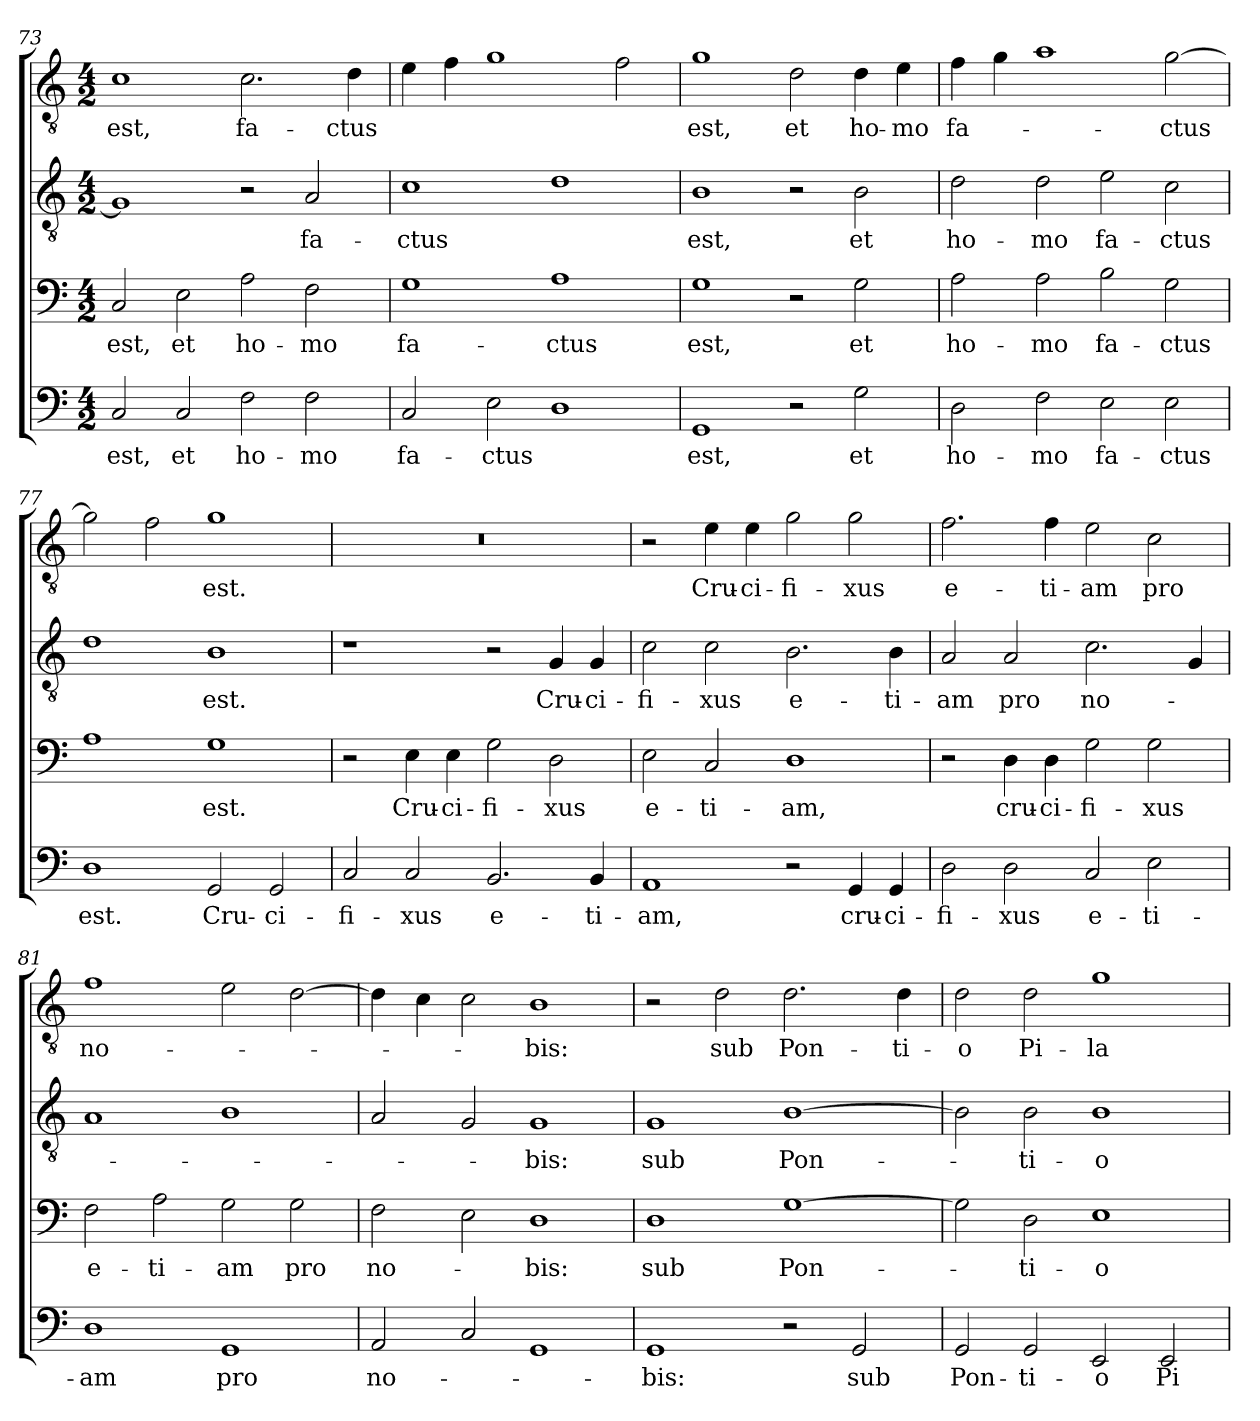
**kern	**text	**kern	**text	**kern	**text	**kern	**text
*part4	*part4	*part3	*part3	*part2	*part2	*part1	*part1
*staff4	*staff4	*staff3	*staff3	*staff2	*staff2	*staff1	*staff1
!!LO:PB:g=z
*clefF4	*	*clefF4	*	*clefGv2	*	*clefGv2	*
*k[]	*	*k[]	*	*k[]	*	*k[]	*
*C:	*	*C:	*	*C:	*	*C:	*
*M4/2	*	*M4/2	*	*M4/2	*	*M4/2	*
=73	=73	=73	=73	=73	=73	=73	=73
!	!LO:LY:b	!	!LO:LY:b	!	!	!	!LO:LY:b
2C/	est,	2C/	est,	1G]	.	1c	est,
!	!LO:LY:b	!	!LO:LY:b	!	!	!	!
2C/	et	2E\	et	.	.	.	.
!	!LO:LY:b	!	!LO:LY:b	!	!	!	!LO:LY:b
2F\	ho-	2A\	ho-	2r	.	2.c\	fa-
!	!LO:LY:b	!	!LO:LY:b	!	!LO:LY:b	!	!
2F\	-mo	2F\	-mo	2A/	fa-	.	.
!	!	!	!	!	!	!	!LO:LY:b
.	.	.	.	.	.	4d\	-ctus
=74	=74	=74	=74	=74	=74	=74	=74
!	!LO:LY:b	!	!LO:LY:b	!	!LO:LY:b	!	!
2C/	fa-	1G	fa-	1c	-ctus	4e\	.
.	.	.	.	.	.	4f\	.
!	!LO:LY:b	!	!	!	!	!	!
2E\	-ctus	.	.	.	.	1g	.
!	!	!	!LO:LY:b	!	!	!	!
1D	.	1A	-ctus	1d	.	.	.
.	.	.	.	.	.	2f\	.
=75	=75	=75	=75	=75	=75	=75	=75
!	!LO:LY:b	!	!LO:LY:b	!	!LO:LY:b	!	!LO:LY:b
1GG	est,	1G	est,	1B	est,	1g	est,
!	!	!	!	!	!	!	!LO:LY:b
2r	.	2r	.	2r	.	2d\	et
!	!LO:LY:b	!	!LO:LY:b	!	!LO:LY:b	!	!LO:LY:b
2G\	et	2G\	et	2B\	et	4d\	ho-
!	!	!	!	!	!	!	!LO:LY:b
.	.	.	.	.	.	4e\	-mo
=76	=76	=76	=76	=76	=76	=76	=76
!	!LO:LY:b	!	!LO:LY:b	!	!LO:LY:b	!	!LO:LY:b
2D\	ho-	2A\	ho-	2d\	ho-	4f\	fa-
.	.	.	.	.	.	4g\	.
!	!LO:LY:b	!	!LO:LY:b	!	!LO:LY:b	!	!
2F\	-mo	2A\	-mo	2d\	-mo	1a	.
!	!LO:LY:b	!	!LO:LY:b	!	!LO:LY:b	!	!
2E\	fa-	2B\	fa-	2e\	fa-	.	.
!	!LO:LY:b	!	!LO:LY:b	!	!LO:LY:b	!	!LO:LY:b
2E\	-ctus	2G\	-ctus	2c\	-ctus	[2g\	-ctus
=77	=77	=77	=77	=77	=77	=77	=77
!	!LO:LY:b	!	!	!	!	!	!
1D	est.	1A	.	1d	.	2g\]	.
.	.	.	.	.	.	2f\	.
!	!LO:LY:b	!	!LO:LY:b	!	!LO:LY:b	!	!LO:LY:b
2GG/	Cru-	1G	est.	1B	est.	1g	est.
!	!LO:LY:b	!	!	!	!	!	!
2GG/	-ci-	.	.	.	.	.	.
=78	=78	=78	=78	=78	=78	=78	=78
!	!LO:LY:b	!	!	!	!	!	!
2C/	-fi-	2r	.	1r	.	0r	.
!	!LO:LY:b	!	!LO:LY:b	!	!	!	!
2C/	-xus	4E\	Cru-	.	.	.	.
!	!	!	!LO:LY:b	!	!	!	!
.	.	4E\	-ci-	.	.	.	.
!	!LO:LY:b	!	!LO:LY:b	!	!	!	!
2.BB/	e-	2G\	-fi-	2r	.	.	.
!	!	!	!LO:LY:b	!	!LO:LY:b	!	!
.	.	2D\	-xus	4G/	Cru-	.	.
!	!LO:LY:b	!	!	!	!LO:LY:b	!	!
4BB/	-ti-	.	.	4G/	-ci-	.	.
!!LO:LB:g=z
=79	=79	=79	=79	=79	=79	=79	=79
!	!LO:LY:b	!	!LO:LY:b	!	!LO:LY:b	!	!
1AA	-am,	2E\	e-	2c\	-fi-	2r	.
!	!	!	!LO:LY:b	!	!LO:LY:b	!	!LO:LY:b
.	.	2C/	-ti-	2c\	-xus	4e\	Cru-
!	!	!	!	!	!	!	!LO:LY:b
.	.	.	.	.	.	4e\	-ci-
!	!	!	!LO:LY:b	!	!LO:LY:b	!	!LO:LY:b
2r	.	1D	-am,	2.B\	e-	2g\	-fi-
!	!LO:LY:b	!	!	!	!	!	!LO:LY:b
4GG/	cru-	.	.	.	.	2g\	-xus
!	!LO:LY:b	!	!	!	!LO:LY:b	!	!
4GG/	-ci-	.	.	4B\	-ti-	.	.
=80	=80	=80	=80	=80	=80	=80	=80
!	!LO:LY:b	!	!	!	!LO:LY:b	!	!LO:LY:b
2D\	-fi-	2r	.	2A/	-am	2.f\	e-
!	!LO:LY:b	!	!LO:LY:b	!	!LO:LY:b	!	!
2D\	-xus	4D\	cru-	2A/	pro	.	.
!	!	!	!LO:LY:b	!	!	!	!LO:LY:b
.	.	4D\	-ci-	.	.	4f\	-ti-
!	!LO:LY:b	!	!LO:LY:b	!	!LO:LY:b	!	!LO:LY:b
2C/	e-	2G\	-fi-	2.c\	no-	2e\	-am
!	!LO:LY:b	!	!LO:LY:b	!	!	!	!LO:LY:b
2E\	-ti-	2G\	-xus	.	.	2c\	pro
.	.	.	.	4G/	.	.	.
=81	=81	=81	=81	=81	=81	=81	=81
!	!LO:LY:b	!	!LO:LY:b	!	!	!	!LO:LY:b
1D	-am	2F\	e-	1A	.	1f	no-
!	!	!	!LO:LY:b	!	!	!	!
.	.	2A\	-ti-	.	.	.	.
!	!LO:LY:b	!	!LO:LY:b	!	!	!	!
1GG	pro	2G\	-am	1B	.	2e\	.
!	!	!	!LO:LY:b	!	!	!	!
.	.	2G\	pro	.	.	[2d\	.
=82	=82	=82	=82	=82	=82	=82	=82
!	!LO:LY:b	!	!LO:LY:b	!	!	!	!
2AA/	no-	2F\	no-	2A/	.	4d\]	.
.	.	.	.	.	.	4c\	.
2C/	.	2E\	.	2G/	.	2c\	.
!	!	!	!LO:LY:b	!	!LO:LY:b	!	!LO:LY:b
1GG	.	1D	-bis:	1G	-bis:	1B	-bis:
=83	=83	=83	=83	=83	=83	=83	=83
!	!LO:LY:b	!	!LO:LY:b	!	!LO:LY:b	!	!
1GG	-bis:	1D	sub	1G	sub	2r	.
!	!	!	!	!	!	!	!LO:LY:b
.	.	.	.	.	.	2d\	sub
!	!	!	!LO:LY:b	!	!LO:LY:b	!	!LO:LY:b
2r	.	[1G	Pon-	[1B	Pon-	2.d\	Pon-
!	!LO:LY:b	!	!	!	!	!	!
2GG/	sub	.	.	.	.	.	.
!	!	!	!	!	!	!	!LO:LY:b
.	.	.	.	.	.	4d\	-ti-
=84	=84	=84	=84	=84	=84	=84	=84
!	!LO:LY:b	!	!	!	!	!	!LO:LY:b
2GG/	Pon-	2G\]	.	2B\]	.	2d\	-o
!	!LO:LY:b	!	!LO:LY:b	!	!LO:LY:b	!	!LO:LY:b
2GG/	-ti-	2D\	-ti-	2B\	-ti-	2d\	Pi-
!	!LO:LY:b	!	!LO:LY:b	!	!LO:LY:b	!	!LO:LY:b
2EE/	-o	1E	-o	1B	-o	1g	-la-
!	!LO:LY:b	!	!	!	!	!	!
2EE/	Pi-	.	.	.	.	.	.
=	=	=	=	=	=	=	=
*-	*-	*-	*-	*-	*-	*-	*-
